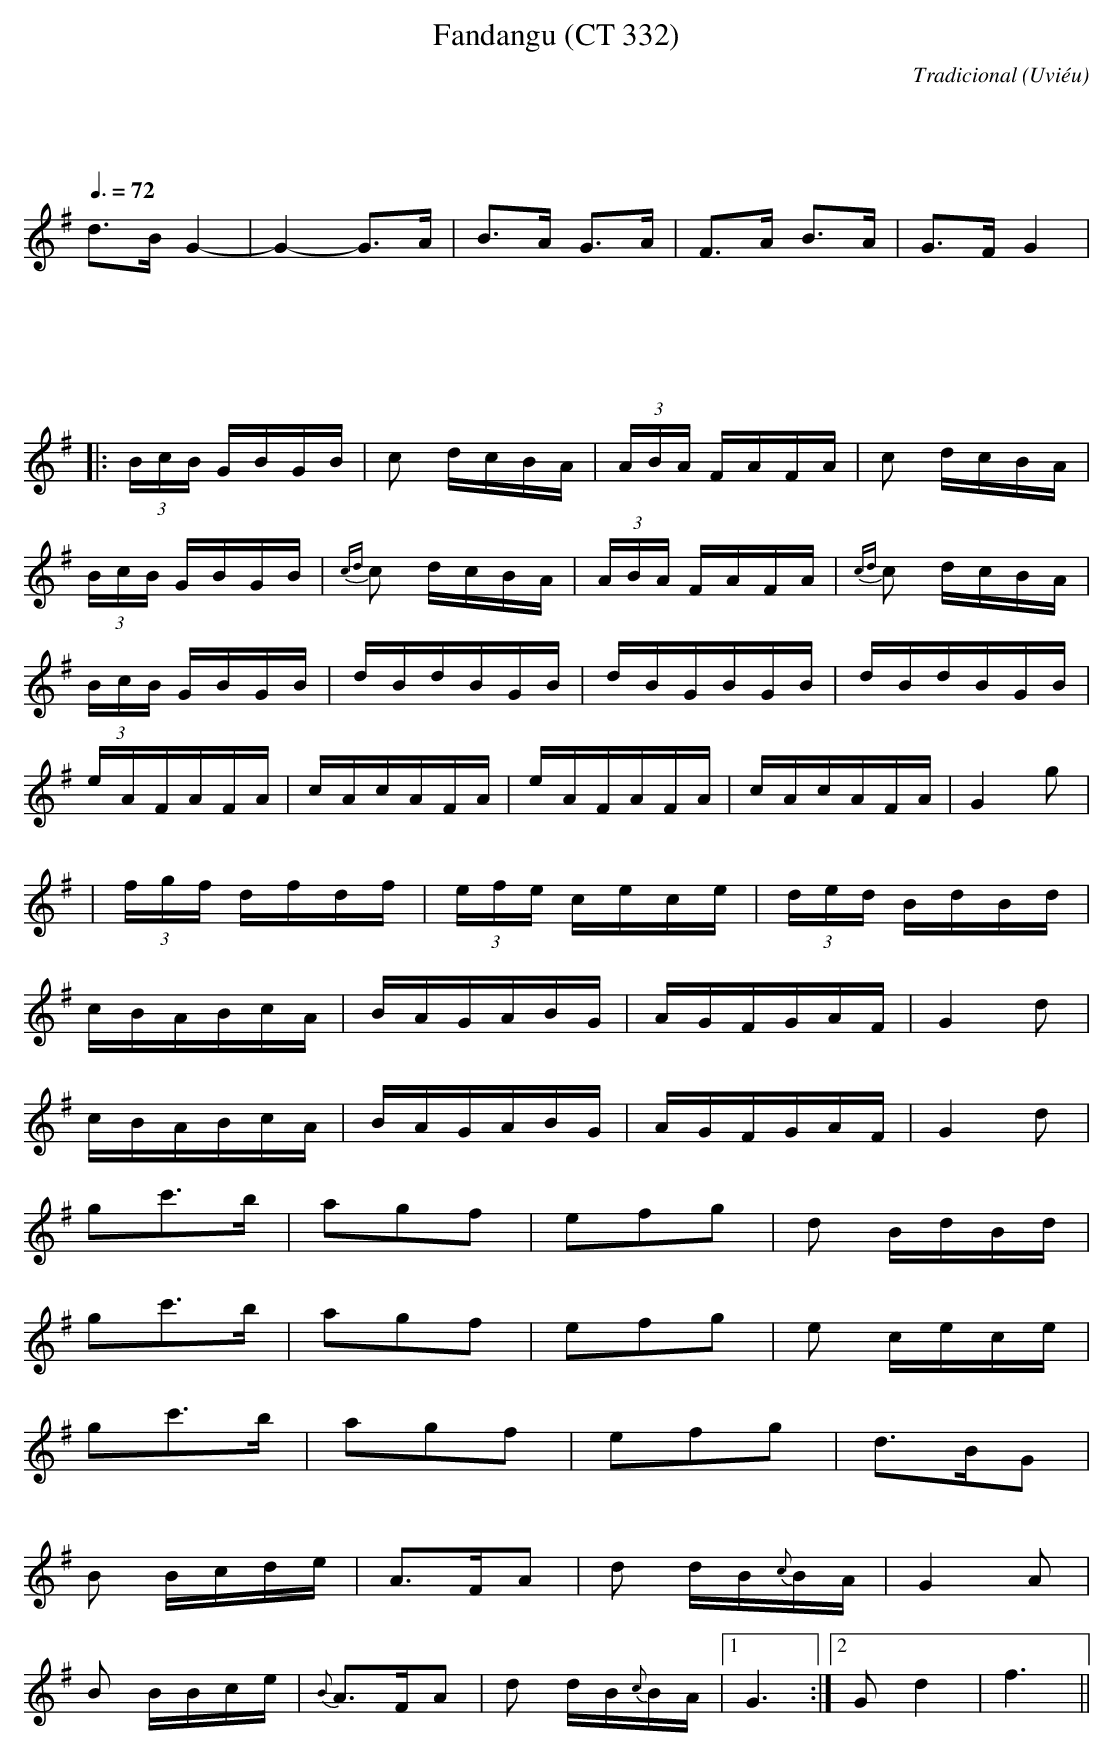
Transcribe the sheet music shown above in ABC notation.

X:1
T:Fandangu (CT 332)
C:Tradicional
O:Uviéu
M:3/8
L:1/8
Q:3/8=72
K:G
[L:1/8]
[M:2/4]|
d>B G2-|G2-G>A|B>A G>A|F>A B>A|G>F G2|
[L:1/8]
[M:3/8]|
|:(3B/c/B/ G/B/G/B/|c d/c/B/A/|(3A/B/A/ F/A/F/A/|c d/c/B/A/|
(3B/c/B/ G/B/G/B/|{cd}c d/c/B/A/|(3A/B/A/ F/A/F/A/|{cd}c d/c/B/A/|
(3B/c/B/ G/B/G/B/|d/B/d/B/G/B/|d/B/G/B/G/B/|d/B/d/B/G/B/|
e/A/F/A/F/A/|c/A/c/A/F/A/|e/A/F/A/F/A/|c/A/c/A/F/A/|G2 g|
|(3f/g/f/ d/f/d/f/|(3e/f/e/ c/e/c/e/|(3d/e/d/ B/d/B/d/|
c/B/A/B/c/A/|B/A/G/A/B/G/|A/G/F/G/A/F/|G2 d|
c/B/A/B/c/A/|B/A/G/A/B/G/|A/G/F/G/A/F/|G2 d|
gc'>b|agf|efg|d B/d/B/d/|
gc'>b|agf|efg|e c/e/c/e/|
gc'>b|agf|efg|d>BG|
B B/c/d/e/|A>FA|d d/B/{c}B/A/|G2 A|
B B/B/c/e/|{B}A>FA|d d/B/{c}B/A/|[1 G3:|[2 G d2|-f3||
